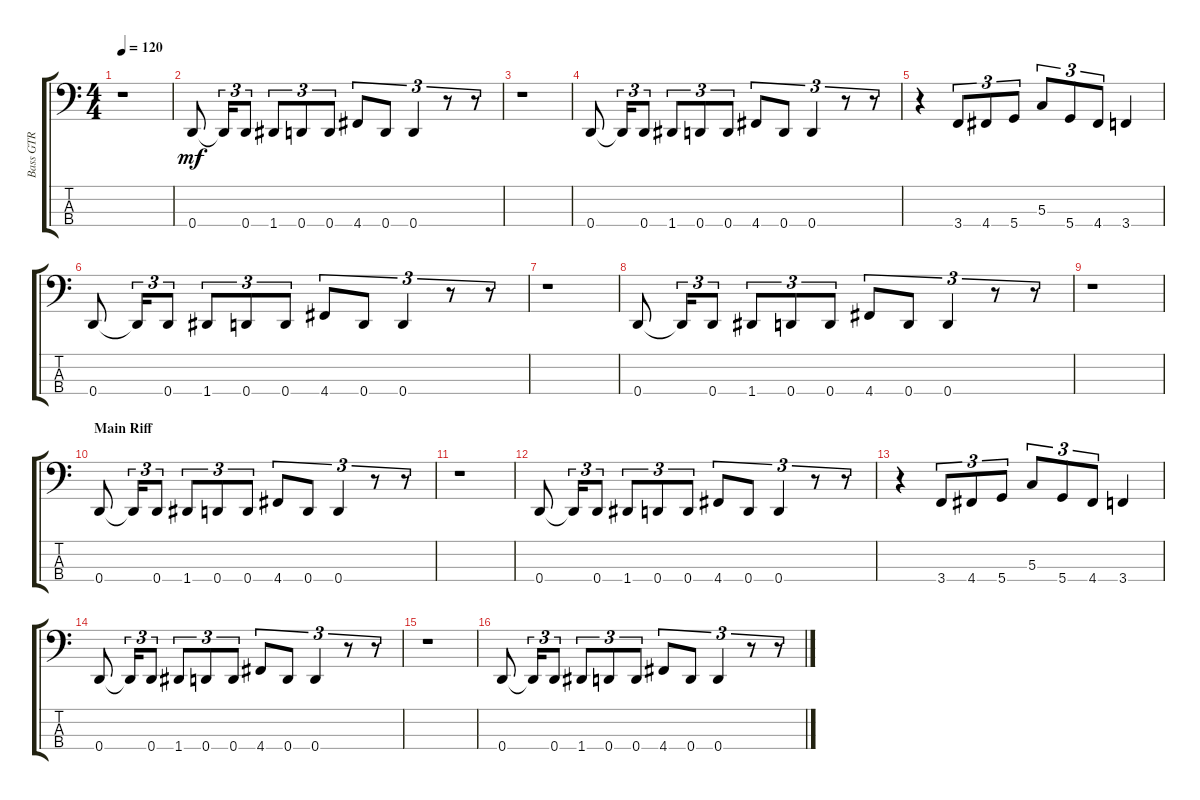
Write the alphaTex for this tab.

\track ("Bass GTR" "Bass GTR") {instrument electricbassfinger}
\staff {score tabs}
\tuning (F2 C2 G1 D1) {hide}
\ts (4 4)
\tempo 120
\clef f4
\ks aminor
r.1{dy mf instrument electricbassfinger} |
0.4.8 0.4{t}.16{tu (3 2)} 0.4.8{tu (3 2)} 1.4.8{tu (3 2)} 0.4.8{tu (3 2)} 0.4.8{tu (3 2)} 4.4.8{tu (3 2)} 0.4.8{tu (3 2)} 0.4.4{tu (3 2)} r.8{tu (3 2)} r.8{tu (3 2)} |
r.1 |
0.4.8 0.4{t}.16{tu (3 2)} 0.4.8{tu (3 2)} 1.4.8{tu (3 2)} 0.4.8{tu (3 2)} 0.4.8{tu (3 2)} 4.4.8{tu (3 2)} 0.4.8{tu (3 2)} 0.4.4{tu (3 2)} r.8{tu (3 2)} r.8{tu (3 2)} |
r.4 3.4.8{tu (3 2)} 4.4.8{tu (3 2)} 5.4.8{tu (3 2)} 5.3.8{tu (3 2)} 5.4.8{tu (3 2)} 4.4.8{tu (3 2)} 3.4.4 |
0.4.8 0.4{t}.16{tu (3 2)} 0.4.8{tu (3 2)} 1.4.8{tu (3 2)} 0.4.8{tu (3 2)} 0.4.8{tu (3 2)} 4.4.8{tu (3 2)} 0.4.8{tu (3 2)} 0.4.4{tu (3 2)} r.8{tu (3 2)} r.8{tu (3 2)} |
r.1 |
0.4.8 0.4{t}.16{tu (3 2)} 0.4.8{tu (3 2)} 1.4.8{tu (3 2)} 0.4.8{tu (3 2)} 0.4.8{tu (3 2)} 4.4.8{tu (3 2)} 0.4.8{tu (3 2)} 0.4.4{tu (3 2)} r.8{tu (3 2)} r.8{tu (3 2)} |
r.1 |
\section ("" "Main Riff")
0.4.8 0.4{t}.16{tu (3 2)} 0.4.8{tu (3 2)} 1.4.8{tu (3 2)} 0.4.8{tu (3 2)} 0.4.8{tu (3 2)} 4.4.8{tu (3 2)} 0.4.8{tu (3 2)} 0.4.4{tu (3 2)} r.8{tu (3 2)} r.8{tu (3 2)} |
r.1 |
0.4.8 0.4{t}.16{tu (3 2)} 0.4.8{tu (3 2)} 1.4.8{tu (3 2)} 0.4.8{tu (3 2)} 0.4.8{tu (3 2)} 4.4.8{tu (3 2)} 0.4.8{tu (3 2)} 0.4.4{tu (3 2)} r.8{tu (3 2)} r.8{tu (3 2)} |
r.4 3.4.8{tu (3 2)} 4.4.8{tu (3 2)} 5.4.8{tu (3 2)} 5.3.8{tu (3 2)} 5.4.8{tu (3 2)} 4.4.8{tu (3 2)} 3.4.4 |
0.4.8 0.4{t}.16{tu (3 2)} 0.4.8{tu (3 2)} 1.4.8{tu (3 2)} 0.4.8{tu (3 2)} 0.4.8{tu (3 2)} 4.4.8{tu (3 2)} 0.4.8{tu (3 2)} 0.4.4{tu (3 2)} r.8{tu (3 2)} r.8{tu (3 2)} |
r.1 |
0.4.8 0.4{t}.16{tu (3 2)} 0.4.8{tu (3 2)} 1.4.8{tu (3 2)} 0.4.8{tu (3 2)} 0.4.8{tu (3 2)} 4.4.8{tu (3 2)} 0.4.8{tu (3 2)} 0.4.4{tu (3 2)} r.8{tu (3 2)} r.8{tu (3 2)}
